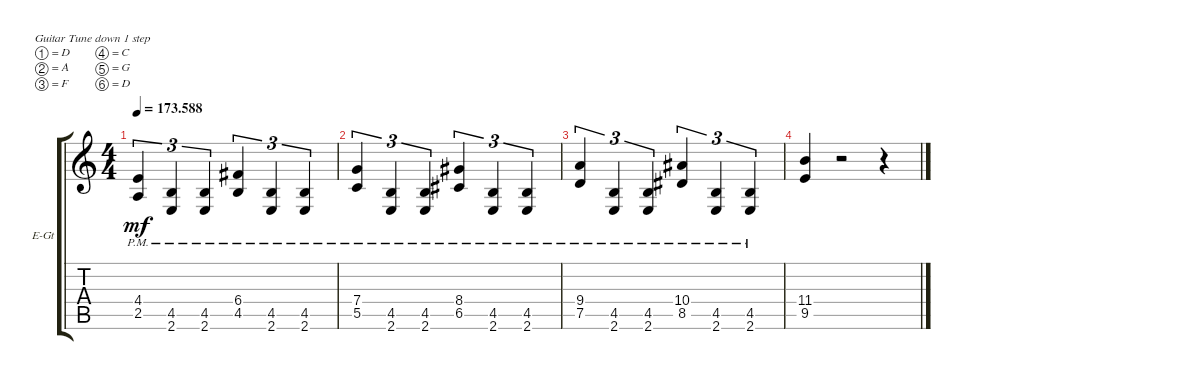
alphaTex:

\defaultSystemsLayout 4
\bracketExtendMode groupsimilarinstruments
\firstSystemTrackNameOrientation horizontal
\otherSystemsTrackNameOrientation horizontal
\track ("Electric Guitar (Drive)" "E-Gt") {instrument overdrivenguitar}
\staff {score tabs}
\tuning (D4 A3 F3 C3 G2 D2)
\ts (4 4)
\tempo
173.588
\accidentals auto
\clef g2
\ottava regular
\simile none
\ks c
(2.5{pm} 4.4).4{tu (3 2) dy mf} (2.6{pm} 4.5{pm}).4{tu (3 2)} (2.6{pm} 4.5{pm}).4{tu (3 2)} (4.5{pm} 6.4).4{tu (3 2)} (2.6{pm} 4.5{pm}).4{tu (3 2)} (2.6{pm} 4.5{pm}).4{tu (3 2)} |
(5.5{pm} 7.4).4{tu (3 2)} (2.6{pm} 4.5{pm}).4{tu (3 2)} (2.6{pm} 4.5{pm}).4{tu (3 2)} (6.5{pm} 8.4).4{tu (3 2)} (2.6{pm} 4.5{pm}).4{tu (3 2)} (2.6{pm} 4.5{pm}).4{tu (3 2)} |
(7.5{pm} 9.4).4{tu (3 2)} (2.6{pm} 4.5{pm}).4{tu (3 2)} (2.6{pm} 4.5{pm}).4{tu (3 2)} (8.5{pm} 10.4).4{tu (3 2)} (2.6{pm} 4.5{pm}).4{tu (3 2)} (2.6{pm} 4.5{pm}).4{tu (3 2)} |
(9.5 11.4).4 r.2 r.4
